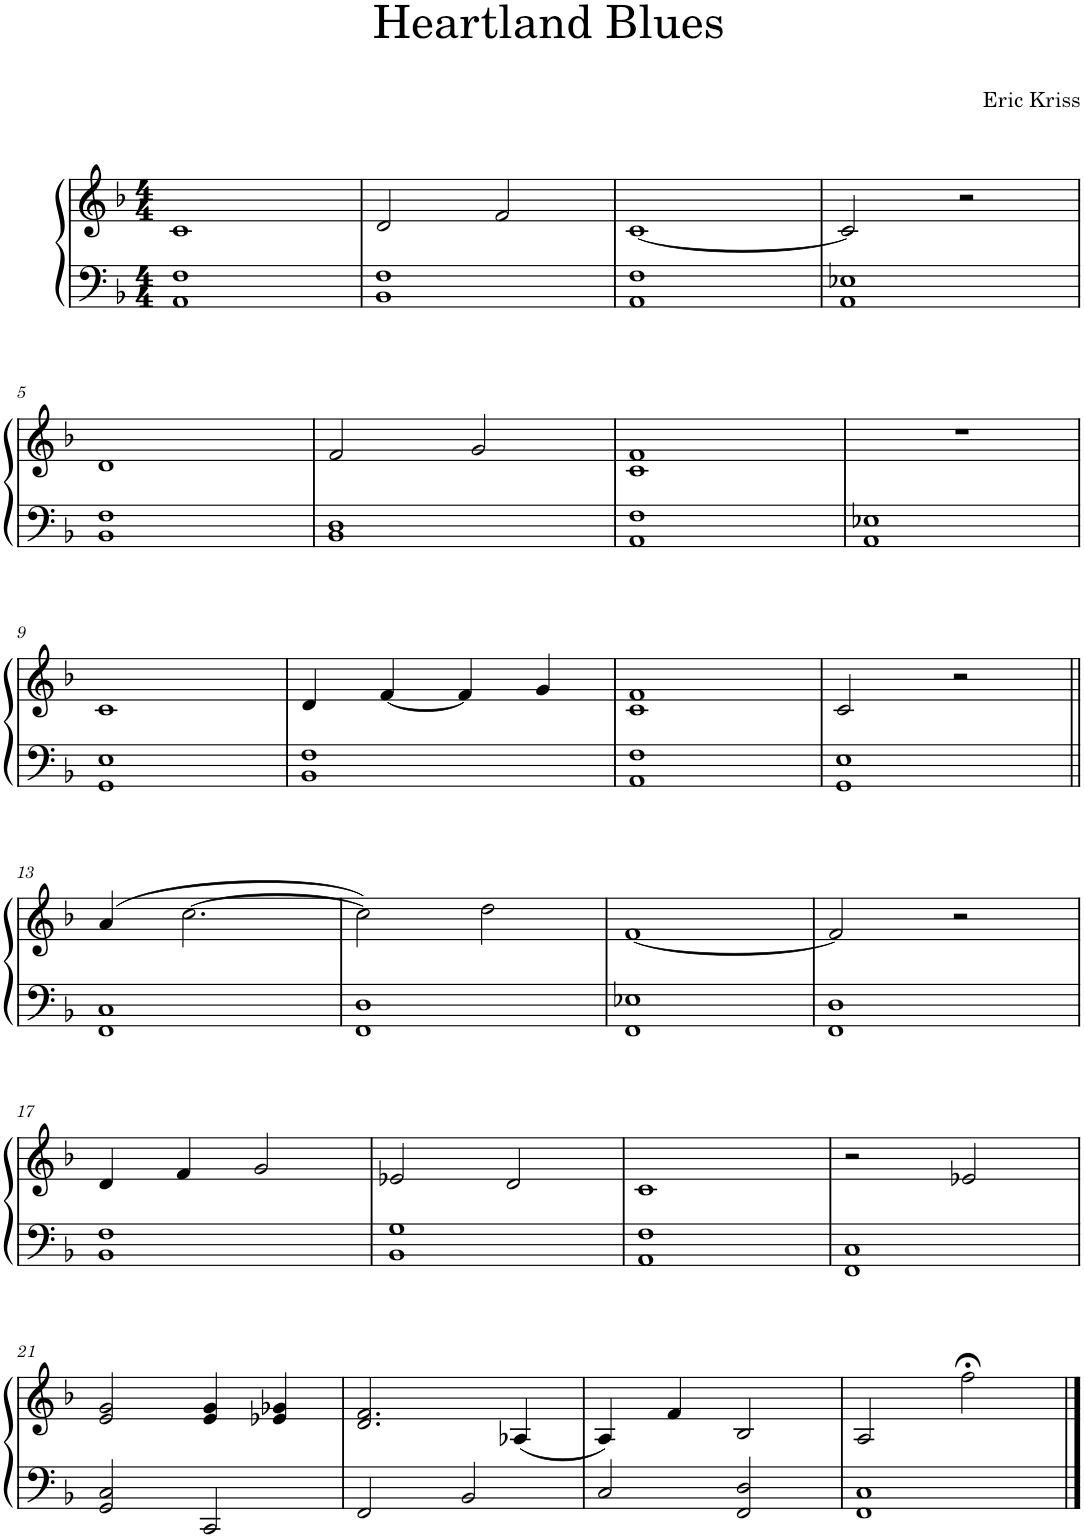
**kern	**kern
*part1	*part1
*staff2	*staff1
*I"Piano	*
*I'Pno.	*
*clefF4	*clefG2
*k[b-]	*k[b-]
*M4/4	*M4/4
=1	=1
1AA 1F	1c
=2	=2
1BB- 1F	2d/
.	2f/
=3	=3
1AA 1F	[1c
=4	=4
1AA 1E-X	2c/]
.	2r
!!LO:LB:g=z
=5	=5
1BB- 1F	1d
=6	=6
1BB- 1D	2f/
.	2g/
=7	=7
1AA 1F	1c 1f
=8	=8
1AA 1E-X	1r
!!LO:LB:g=z
=9	=9
1GG 1E	1c
=10	=10
1BB- 1F	4d/
.	[4f/
.	4f/]
.	4g/
=11	=11
1AA 1F	1c 1f
=12	=12
1GG 1E	2c/
.	2r
!!LO:LB:g=z
=13||	=13||
1FF 1C	(4a/
.	[2.cc\
=14	=14
1FF 1D	2cc\])
.	2dd\
=15	=15
1FF 1E-X	[1f
=16	=16
1FF 1D	2f/]
.	2r
!!LO:LB:g=z
=17	=17
1BB- 1F	4d/
.	4f/
.	2g/
=18	=18
1BB- 1G	2e-X/
.	2d/
=19	=19
1AA 1F	1c
=20	=20
1FF 1C	2r
.	2e-X/
!!LO:LB:g=z
=21	=21
2GG/ 2C/	2e/ 2g/
2CC/	4e/ 4g/
.	4e-X/ 4g-X/
=22	=22
2FF/	2.d/ 2.f/
2BB-/	.
.	(4A-X/
=23	=23
2C/	4A/)
.	4f/
2FF/ 2D/	2B-/
=24	=24
1FF 1C	2A/
.	2ff;<\
==	==
*-	*-
